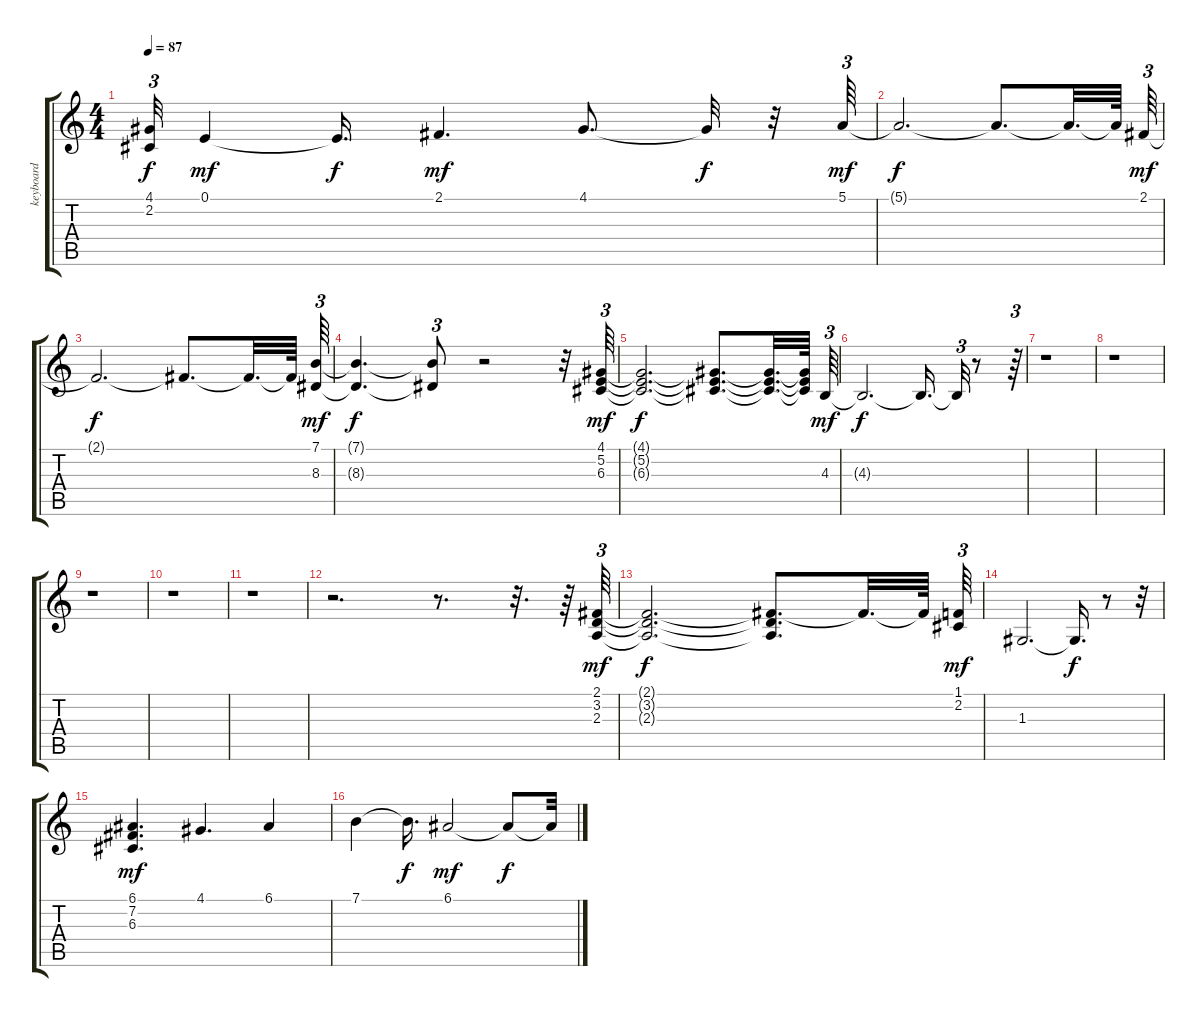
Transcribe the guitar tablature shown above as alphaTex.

\track ("keyboard" "keyboard") {instrument synthstrings1}
\staff {score tabs}
\tuning (E4 B3 G3 D3 A2 E2) {hide}
\ts (4 4)
\tempo 87
\clef g2
\ks c
(4.1{t} 2.2{t}).32{tu (3 2) dy f} 0.1.4{dy mf} 0.1{t}.16{d dy f} 2.1.4{d dy mf} 4.1.8{d} 4.1{t}.32{dy f} r.32 5.1.64{tu (3 2) dy mf} |
5.1{t}.2{d dy f} 5.1{t}.8{d} 5.1{t}.32{d} 5.1{t}.64 2.1.64{tu (3 2) dy mf} |
2.1{t}.2{d dy f} 2.1{t}.8{d} 2.1{t}.32{d} 2.1{t}.64 (7.1 8.3).64{tu (3 2) dy mf} |
(7.1{t} 8.3{t}).4{d dy f} (7.1{t} 8.3{t}).8{tu (3 2)} r.2 r.32 (4.1 5.2 6.3).64{tu (3 2) dy mf} |
(4.1{t} 5.2{t} 6.3{t}).2{d dy f} (4.1{t} 5.2{t} 6.3{t}).8{d} (4.1{t} 5.2{t} 6.3{t}).32{d} (4.1{t} 5.2{t} 6.3{t}).64 4.3.64{tu (3 2) dy mf} |
4.3{t}.2{d dy f} 4.3{t}.16{d} 4.3{t}.32{tu (3 2)} r.8 r.64{tu (3 2)} |
r.1 |
r.1 |
r.1 |
r.1 |
r.1 |
r.2{d} r.8{d} r.32{d} r.64 (2.1 3.2 2.3).64{tu (3 2) dy mf} |
(2.1{t} 3.2{t} 2.3{t}).2{d dy f} (2.1{t} 3.2{t} 2.3{t}).8{d} 2.1{t}.32{d} 2.1{t}.64 (1.1 2.2).64{tu (3 2) dy mf} |
1.3.2{d} 1.3{t}.16{d dy f} r.8 r.32 |
(6.1 7.2 6.3).4{d dy mf} 4.1.4{d} 6.1.4 |
7.1.4 7.1{t}.16{d dy f} 6.1.2{dy mf} 6.1{t}.8{dy f} 6.1{t}.32
